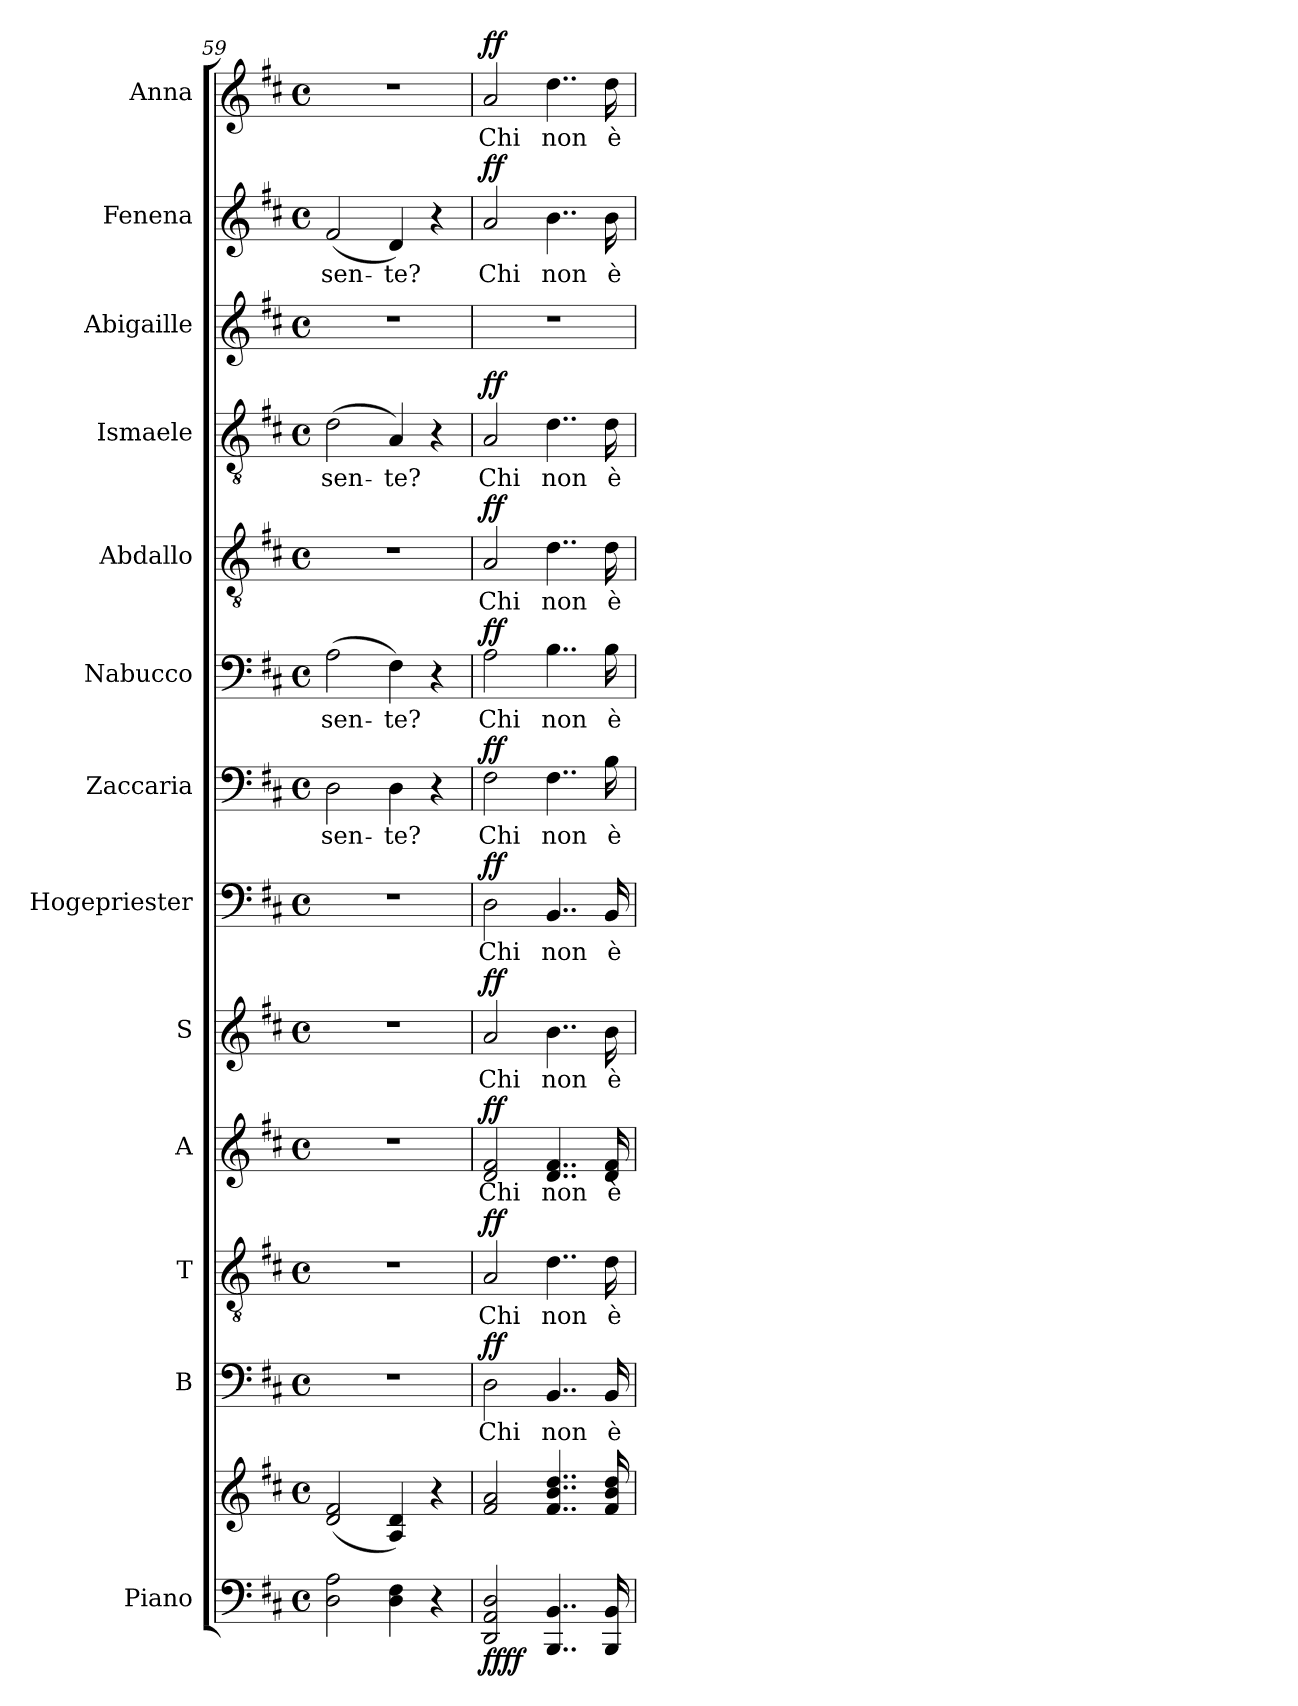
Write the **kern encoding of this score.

**kern	**kern	**dynam	**kern	**text	**dynam	**kern	**text	**dynam	**kern	**text	**dynam	**kern	**text	**dynam	**kern	**text	**dynam	**kern	**text	**dynam	**kern	**text	**dynam	**kern	**text	**dynam	**kern	**text	**dynam	**kern	**kern	**text	**dynam	**kern	**text	**dynam
*part13	*part13	*part13	*part12	*part12	*part12	*part11	*part11	*part11	*part10	*part10	*part10	*part9	*part9	*part9	*part8	*part8	*part8	*part7	*part7	*part7	*part6	*part6	*part6	*part5	*part5	*part5	*part4	*part4	*part4	*part3	*part2	*part2	*part2	*part1	*part1	*part1
*staff14	*staff13	*staff13/14	*staff12	*staff12	*staff12	*staff11	*staff11	*staff11	*staff10	*staff10	*staff10	*staff9	*staff9	*staff9	*staff8	*staff8	*staff8	*staff7	*staff7	*staff7	*staff6	*staff6	*staff6	*staff5	*staff5	*staff5	*staff4	*staff4	*staff4	*staff3	*staff2	*staff2	*staff2	*staff1	*staff1	*staff1
*I"Piano	*	*	*I"B	*	*	*I"T	*	*	*I"A	*	*	*I"S	*	*	*I"Hogepriester	*	*	*I"Zaccaria	*	*	*I"Nabucco	*	*	*I"Abdallo	*	*	*I"Ismaele	*	*	*I"Abigaille	*I"Fenena	*	*	*I"Anna	*	*
*I'Pno	*	*	*I'B	*	*	*I'T	*	*	*I'A	*	*	*I'S	*	*	*	*	*	*	*	*	*	*	*	*	*	*	*	*	*	*	*	*	*	*	*	*
*clefF4	*clefG2	*	*clefF4	*	*	*clefGv2	*	*	*clefG2	*	*	*clefG2	*	*	*clefF4	*	*	*clefF4	*	*	*clefF4	*	*	*clefGv2	*	*	*clefGv2	*	*	*clefG2	*clefG2	*	*	*clefG2	*	*
*k[f#c#]	*k[f#c#]	*	*k[f#c#]	*	*	*k[f#c#]	*	*	*k[f#c#]	*	*	*k[f#c#]	*	*	*k[f#c#]	*	*	*k[f#c#]	*	*	*k[f#c#]	*	*	*k[f#c#]	*	*	*k[f#c#]	*	*	*k[f#c#]	*k[f#c#]	*	*	*k[f#c#]	*	*
*M4/4	*M4/4	*	*M4/4	*	*	*M4/4	*	*	*M4/4	*	*	*M4/4	*	*	*M4/4	*	*	*M4/4	*	*	*M4/4	*	*	*M4/4	*	*	*M4/4	*	*	*M4/4	*M4/4	*	*	*M4/4	*	*
*met(c)	*met(c)	*	*met(c)	*	*	*met(c)	*	*	*met(c)	*	*	*met(c)	*	*	*met(c)	*	*	*met(c)	*	*	*met(c)	*	*	*met(c)	*	*	*met(c)	*	*	*met(c)	*met(c)	*	*	*met(c)	*	*
=59	=59	=59	=59	=59	=59	=59	=59	=59	=59	=59	=59	=59	=59	=59	=59	=59	=59	=59	=59	=59	=59	=59	=59	=59	=59	=59	=59	=59	=59	=59	=59	=59	=59	=59	=59	=59
!	!	!	!	!	!	!	!	!	!	!	!	!	!	!	!	!	!	!	!LO:LY:b	!	!	!LO:LY:b	!	!	!	!	!	!LO:LY:b	!	!	!	!LO:LY:b	!	!	!	!
2D\ 2A\	(2d/ 2f#/	.	1r	.	.	1r	.	.	1r	.	.	1r	.	.	1r	.	.	2D\	sen-	.	(2A\	sen-	.	1r	.	.	(2d\	sen-	.	1r	(>2f#/	sen-	.	1r	.	.
!	!	!	!	!	!	!	!	!	!	!	!	!	!	!	!	!	!	!	!LO:LY:b	!	!	!LO:LY:b	!	!	!	!	!	!LO:LY:b	!	!	!	!LO:LY:b	!	!	!	!
4D\ 4F#\	4A/ 4d/)	.	.	.	.	.	.	.	.	.	.	.	.	.	.	.	.	4D\	-te?	.	4F#\)	-te?	.	.	.	.	4A/)	-te?	.	.	4d/)	-te?	.	.	.	.
4r	4r	.	.	.	.	.	.	.	.	.	.	.	.	.	.	.	.	4r	.	.	4r	.	.	.	.	.	4r	.	.	.	4r	.	.	.	.	.
=60	=60	=60	=60	=60	=60	=60	=60	=60	=60	=60	=60	=60	=60	=60	=60	=60	=60	=60	=60	=60	=60	=60	=60	=60	=60	=60	=60	=60	=60	=60	=60	=60	=60	=60	=60	=60
!	!	!LO:DY:b=2	!	!LO:LY:b	!	!	!LO:LY:b	!	!	!LO:LY:b	!	!	!LO:LY:b	!	!	!LO:LY:b	!	!	!LO:LY:b	!	!	!LO:LY:b	!	!	!LO:LY:b	!	!	!LO:LY:b	!	!	!	!LO:LY:b	!	!	!LO:LY:b	!
!	!	!LO:DY:n=1:b	!	!	!LO:DY:a	!	!	!LO:DY:a	!	!	!LO:DY:a	!	!	!LO:DY:a	!	!	!LO:DY:a	!	!	!LO:DY:a	!	!	!LO:DY:a	!	!	!LO:DY:a	!	!	!LO:DY:a	!	!	!	!LO:DY:a	!	!	!LO:DY:a
2DD/ 2AA/ 2D/	2f#/ 2a/	ff ff	2D\	Chi	ff	2A/	Chi	ff	2d/ 2f#/	Chi	ff	2a/	Chi	ff	2D\	Chi	ff	2F#\	Chi	ff	2A\	Chi	ff	2A/	Chi	ff	2A/	Chi	ff	1r	2a/	Chi	ff	2a/	Chi	ff
!	!	!	!	!LO:LY:b	!	!	!LO:LY:b	!	!	!LO:LY:b	!	!	!LO:LY:b	!	!	!LO:LY:b	!	!	!LO:LY:b	!	!	!LO:LY:b	!	!	!LO:LY:b	!	!	!LO:LY:b	!	!	!	!LO:LY:b	!	!	!LO:LY:b	!
4..BBB/ 4..BB/	4..f#/ 4..b/ 4..dd/	.	4..BB/	non	.	4..d\	non	.	4..d/ 4..f#/	non	.	4..b\	non	.	4..BB/	non	.	4..F#\	non	.	4..B\	non	.	4..d\	non	.	4..d\	non	.	.	4..b\	non	.	4..dd\	non	.
!	!	!	!	!LO:LY:b	!	!	!LO:LY:b	!	!	!LO:LY:b	!	!	!LO:LY:b	!	!	!LO:LY:b	!	!	!LO:LY:b	!	!	!LO:LY:b	!	!	!LO:LY:b	!	!	!LO:LY:b	!	!	!	!LO:LY:b	!	!	!LO:LY:b	!
16BBB/ 16BB/	16f#/ 16b/ 16dd/	.	16BB/	è	.	16d\	è	.	16d/ 16f#/	è	.	16b\	è	.	16BB/	è	.	16B\	è	.	16B\	è	.	16d\	è	.	16d\	è	.	.	16b\	è	.	16dd\	è	.
=	=	=	=	=	=	=	=	=	=	=	=	=	=	=	=	=	=	=	=	=	=	=	=	=	=	=	=	=	=	=	=	=	=	=	=	=
*-	*-	*-	*-	*-	*-	*-	*-	*-	*-	*-	*-	*-	*-	*-	*-	*-	*-	*-	*-	*-	*-	*-	*-	*-	*-	*-	*-	*-	*-	*-	*-	*-	*-	*-	*-	*-
